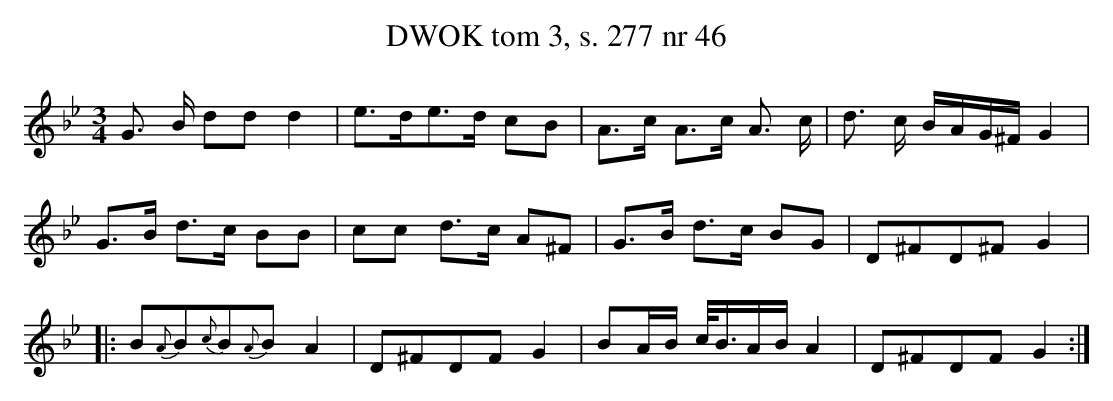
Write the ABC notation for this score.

X:1
T: DWOK tom 3, s. 277 nr 46
L: 1/16
M: 3/4
K: Bb
G3 B d2d2 d4 | e3de3d c2B2 | A3c A3c A3 c | d3 c BAG^F G4 |
G3B d3c B2B2 | c2c2 d3c A2^F2 | G3B d3c B2G2 | D2^F2D2^F2 G4 |
|:B2{A}B2{c}B2{A}B2 A4 | D2^F2D2F2 G4|B2AB c/B3/AB A4 | D2^F2D2F2 G4 :|
